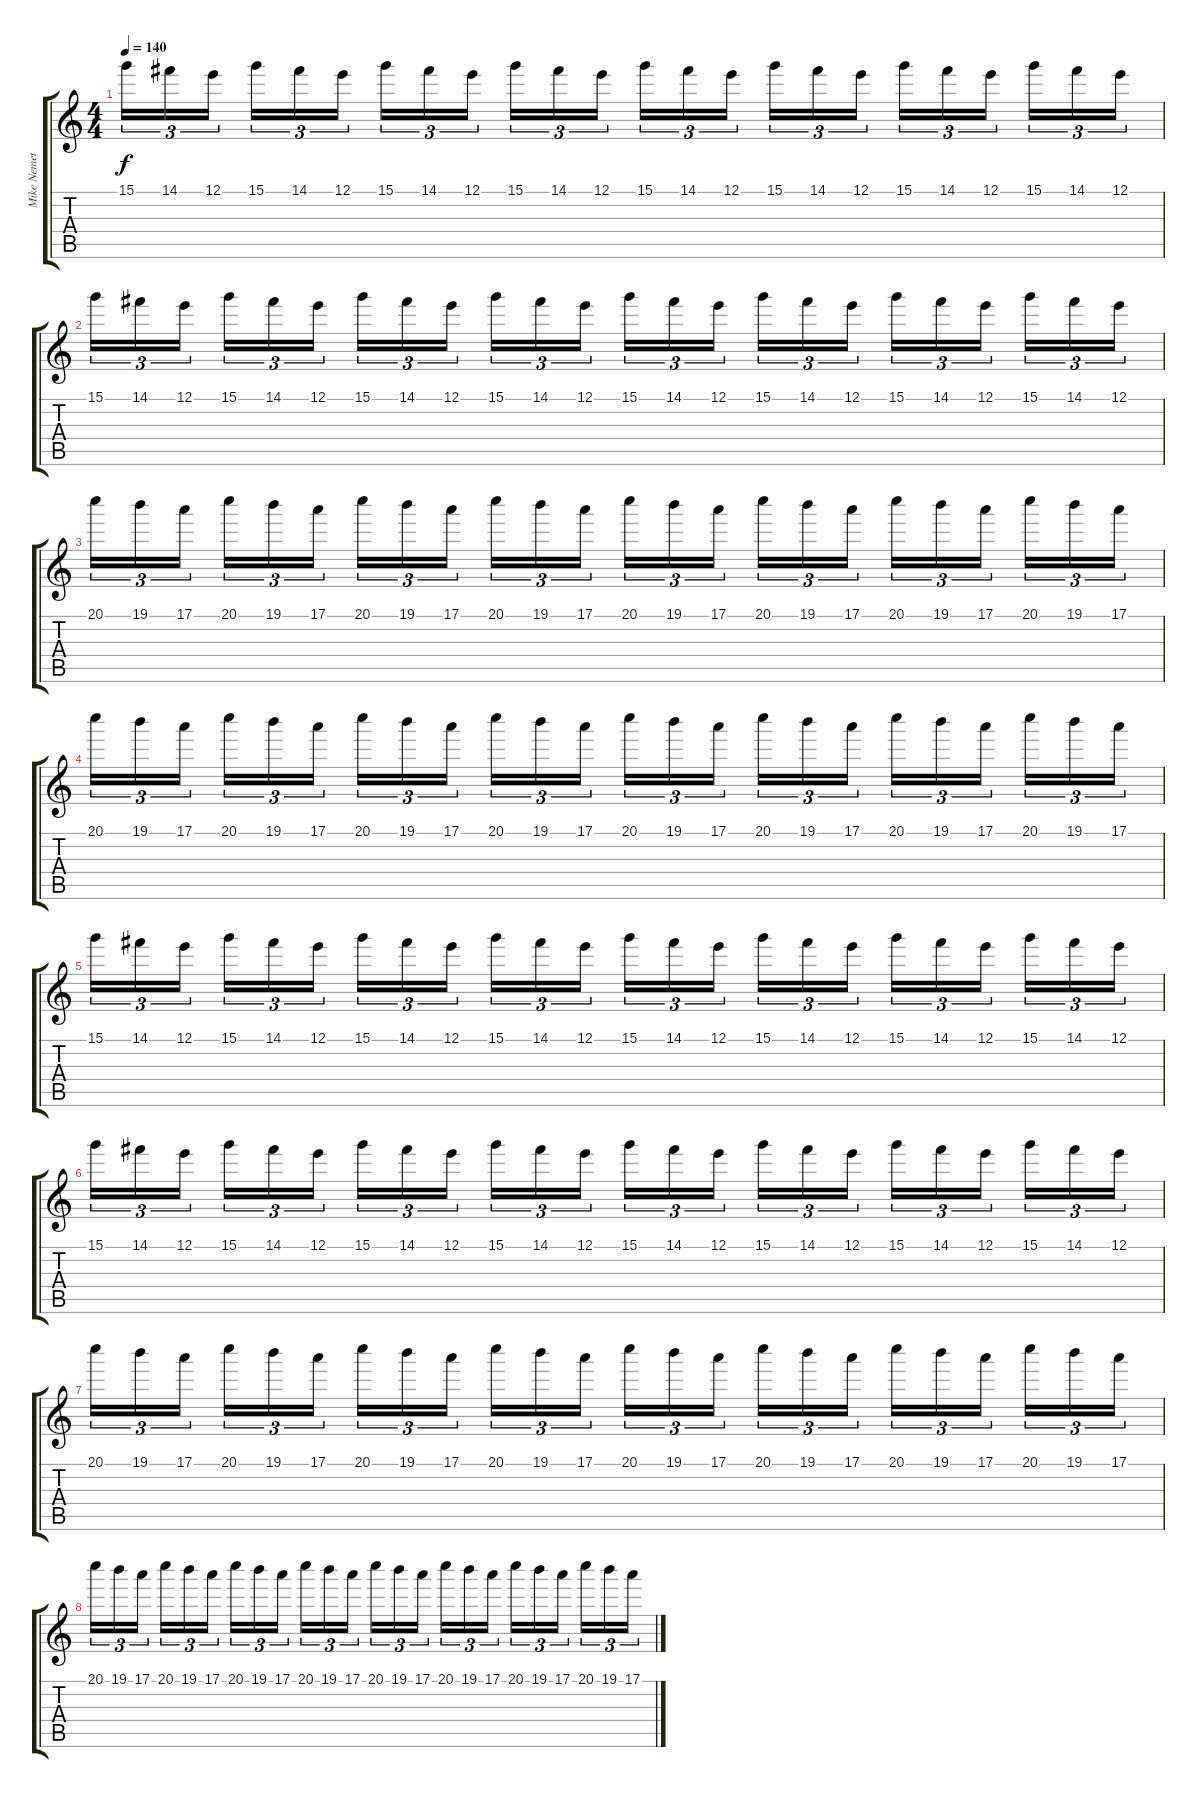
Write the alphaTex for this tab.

\track ("Mike Nemeth" "Mike Nemet") {instrument overdrivenguitar}
\staff {score tabs}
\tuning (E4 B3 G3 D3 A2 E2) {hide}
\ts (4 4)
\tempo 140
\clef g2
\ks c
15.1.16{tu (3 2) dy f} 14.1.16{tu (3 2)} 12.1.16{tu (3 2)} 15.1.16{tu (3 2)} 14.1.16{tu (3 2)} 12.1.16{tu (3 2)} 15.1.16{tu (3 2)} 14.1.16{tu (3 2)} 12.1.16{tu (3 2)} 15.1.16{tu (3 2)} 14.1.16{tu (3 2)} 12.1.16{tu (3 2)} 15.1.16{tu (3 2)} 14.1.16{tu (3 2)} 12.1.16{tu (3 2)} 15.1.16{tu (3 2)} 14.1.16{tu (3 2)} 12.1.16{tu (3 2)} 15.1.16{tu (3 2)} 14.1.16{tu (3 2)} 12.1.16{tu (3 2)} 15.1.16{tu (3 2)} 14.1.16{tu (3 2)} 12.1.16{tu (3 2)} |
15.1.16{tu (3 2)} 14.1.16{tu (3 2)} 12.1.16{tu (3 2)} 15.1.16{tu (3 2)} 14.1.16{tu (3 2)} 12.1.16{tu (3 2)} 15.1.16{tu (3 2)} 14.1.16{tu (3 2)} 12.1.16{tu (3 2)} 15.1.16{tu (3 2)} 14.1.16{tu (3 2)} 12.1.16{tu (3 2)} 15.1.16{tu (3 2)} 14.1.16{tu (3 2)} 12.1.16{tu (3 2)} 15.1.16{tu (3 2)} 14.1.16{tu (3 2)} 12.1.16{tu (3 2)} 15.1.16{tu (3 2)} 14.1.16{tu (3 2)} 12.1.16{tu (3 2)} 15.1.16{tu (3 2)} 14.1.16{tu (3 2)} 12.1.16{tu (3 2)} |
20.1.16{tu (3 2)} 19.1.16{tu (3 2)} 17.1.16{tu (3 2)} 20.1.16{tu (3 2)} 19.1.16{tu (3 2)} 17.1.16{tu (3 2)} 20.1.16{tu (3 2)} 19.1.16{tu (3 2)} 17.1.16{tu (3 2)} 20.1.16{tu (3 2)} 19.1.16{tu (3 2)} 17.1.16{tu (3 2)} 20.1.16{tu (3 2)} 19.1.16{tu (3 2)} 17.1.16{tu (3 2)} 20.1.16{tu (3 2)} 19.1.16{tu (3 2)} 17.1.16{tu (3 2)} 20.1.16{tu (3 2)} 19.1.16{tu (3 2)} 17.1.16{tu (3 2)} 20.1.16{tu (3 2)} 19.1.16{tu (3 2)} 17.1.16{tu (3 2)} |
20.1.16{tu (3 2)} 19.1.16{tu (3 2)} 17.1.16{tu (3 2)} 20.1.16{tu (3 2)} 19.1.16{tu (3 2)} 17.1.16{tu (3 2)} 20.1.16{tu (3 2)} 19.1.16{tu (3 2)} 17.1.16{tu (3 2)} 20.1.16{tu (3 2)} 19.1.16{tu (3 2)} 17.1.16{tu (3 2)} 20.1.16{tu (3 2)} 19.1.16{tu (3 2)} 17.1.16{tu (3 2)} 20.1.16{tu (3 2)} 19.1.16{tu (3 2)} 17.1.16{tu (3 2)} 20.1.16{tu (3 2)} 19.1.16{tu (3 2)} 17.1.16{tu (3 2)} 20.1.16{tu (3 2)} 19.1.16{tu (3 2)} 17.1.16{tu (3 2)} |
15.1.16{tu (3 2)} 14.1.16{tu (3 2)} 12.1.16{tu (3 2)} 15.1.16{tu (3 2)} 14.1.16{tu (3 2)} 12.1.16{tu (3 2)} 15.1.16{tu (3 2)} 14.1.16{tu (3 2)} 12.1.16{tu (3 2)} 15.1.16{tu (3 2)} 14.1.16{tu (3 2)} 12.1.16{tu (3 2)} 15.1.16{tu (3 2)} 14.1.16{tu (3 2)} 12.1.16{tu (3 2)} 15.1.16{tu (3 2)} 14.1.16{tu (3 2)} 12.1.16{tu (3 2)} 15.1.16{tu (3 2)} 14.1.16{tu (3 2)} 12.1.16{tu (3 2)} 15.1.16{tu (3 2)} 14.1.16{tu (3 2)} 12.1.16{tu (3 2)} |
15.1.16{tu (3 2)} 14.1.16{tu (3 2)} 12.1.16{tu (3 2)} 15.1.16{tu (3 2)} 14.1.16{tu (3 2)} 12.1.16{tu (3 2)} 15.1.16{tu (3 2)} 14.1.16{tu (3 2)} 12.1.16{tu (3 2)} 15.1.16{tu (3 2)} 14.1.16{tu (3 2)} 12.1.16{tu (3 2)} 15.1.16{tu (3 2)} 14.1.16{tu (3 2)} 12.1.16{tu (3 2)} 15.1.16{tu (3 2)} 14.1.16{tu (3 2)} 12.1.16{tu (3 2)} 15.1.16{tu (3 2)} 14.1.16{tu (3 2)} 12.1.16{tu (3 2)} 15.1.16{tu (3 2)} 14.1.16{tu (3 2)} 12.1.16{tu (3 2)} |
20.1.16{tu (3 2)} 19.1.16{tu (3 2)} 17.1.16{tu (3 2)} 20.1.16{tu (3 2)} 19.1.16{tu (3 2)} 17.1.16{tu (3 2)} 20.1.16{tu (3 2)} 19.1.16{tu (3 2)} 17.1.16{tu (3 2)} 20.1.16{tu (3 2)} 19.1.16{tu (3 2)} 17.1.16{tu (3 2)} 20.1.16{tu (3 2)} 19.1.16{tu (3 2)} 17.1.16{tu (3 2)} 20.1.16{tu (3 2)} 19.1.16{tu (3 2)} 17.1.16{tu (3 2)} 20.1.16{tu (3 2)} 19.1.16{tu (3 2)} 17.1.16{tu (3 2)} 20.1.16{tu (3 2)} 19.1.16{tu (3 2)} 17.1.16{tu (3 2)} |
20.1.16{tu (3 2)} 19.1.16{tu (3 2)} 17.1.16{tu (3 2)} 20.1.16{tu (3 2)} 19.1.16{tu (3 2)} 17.1.16{tu (3 2)} 20.1.16{tu (3 2)} 19.1.16{tu (3 2)} 17.1.16{tu (3 2)} 20.1.16{tu (3 2)} 19.1.16{tu (3 2)} 17.1.16{tu (3 2)} 20.1.16{tu (3 2)} 19.1.16{tu (3 2)} 17.1.16{tu (3 2)} 20.1.16{tu (3 2)} 19.1.16{tu (3 2)} 17.1.16{tu (3 2)} 20.1.16{tu (3 2)} 19.1.16{tu (3 2)} 17.1.16{tu (3 2)} 20.1.16{tu (3 2)} 19.1.16{tu (3 2)} 17.1.16{tu (3 2)}
